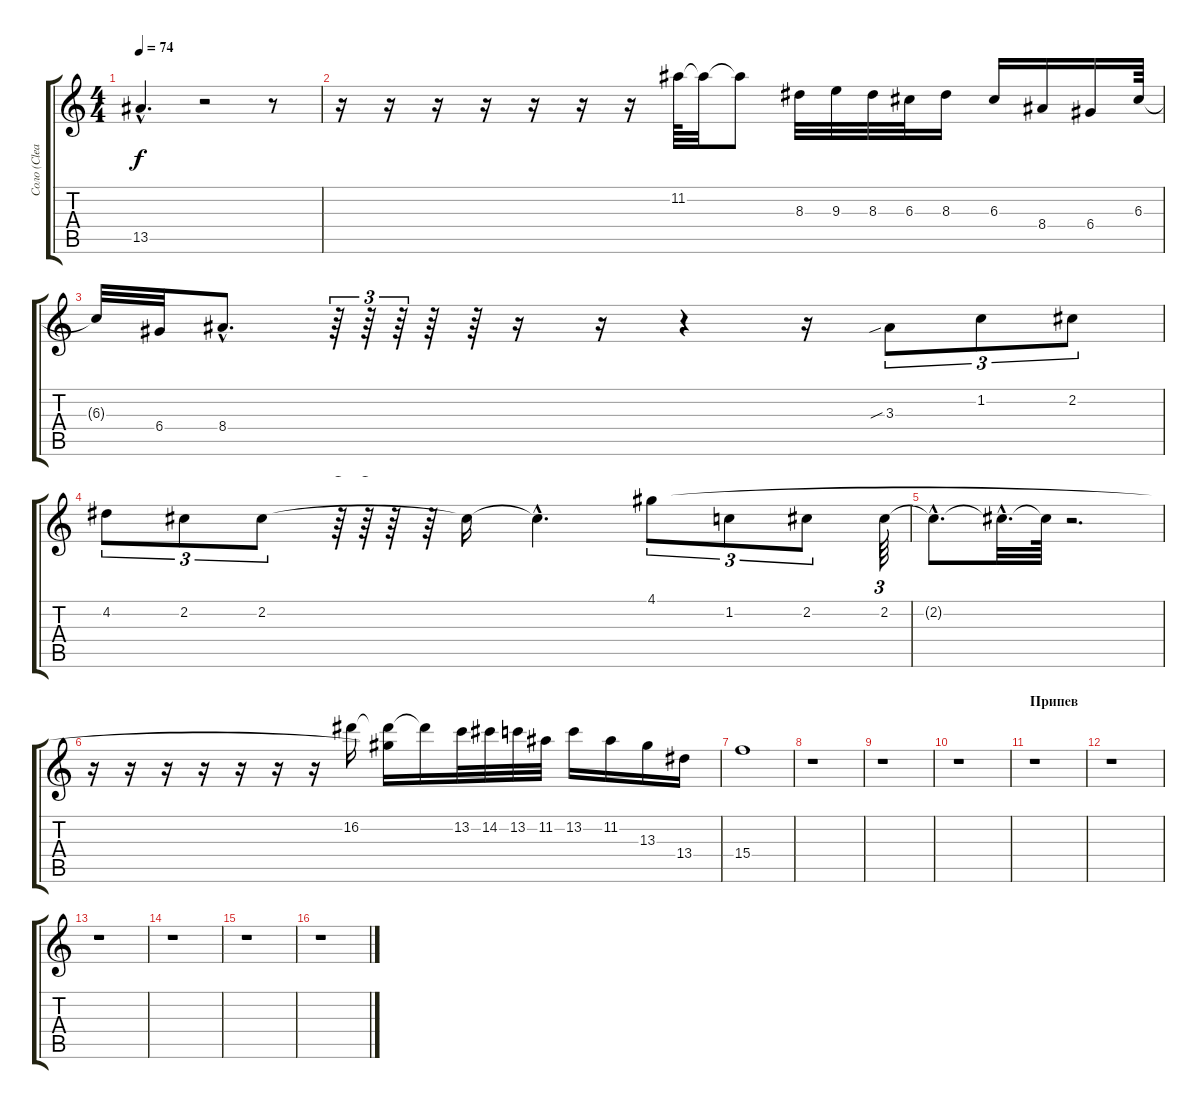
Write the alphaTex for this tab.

\track ("Соло (Clean)" "Соло (Clea") {instrument electricguitarclean}
\staff {score tabs}
\tuning (E4 B3 G3 D3 A2 E2) {hide}
\ts (4 4)
\tempo 74
\clef g2
\ks c
13.5{hac}.4{d dy f} r.2 r.8 |
r.16 r.16 r.16 r.16 r.16 r.16 r.16 11.2.64 11.2{t}.32 11.2{t}.8 8.3.32 9.3.32 8.3.32 6.3.32 8.3.16 6.3.16 8.4.16 6.4.16 6.3.64 |
6.3{t}.32 6.4.32 8.4{hac}.8{d} r.64{tu (3 2)} r.64{tu (3 2)} r.64{tu (3 2)} r.64 r.64 r.16 r.16 r.4 r.16 3.3{sib}.8{tu (3 2)} 1.2.8{tu (3 2)} 2.2.8{tu (3 2)} |
4.2.8{tu (3 2)} 2.2.8{tu (3 2)} 2.2.8{tu (3 2)} r.64{tu (3 2)} r.64{tu (3 2)} r.64 r.64 2.2{t}.16 2.2{hac t}.4{d} 4.1.8{tu (3 2)} 1.2.8{tu (3 2)} 2.2.8{tu (3 2)} 2.2.64{tu (3 2)} |
2.2{hac t}.8{d} 2.2{hac t}.32{d} 2.2{t}.64 r.2{d} |
r.16 r.16 r.16 r.16 r.16 r.16 r.16 16.2.16 (4.1{t} 16.2{t}).16 16.2{t}.16 13.2.32 14.2.32 13.2.32 11.2.32 13.2.16 11.2.16 13.3.16 13.4.16 |
15.4.1 |
r.1 |
r.1 |
r.1 |
\section ("" "Припев")
r.1 |
r.1 |
r.1 |
r.1 |
r.1 |
r.1
